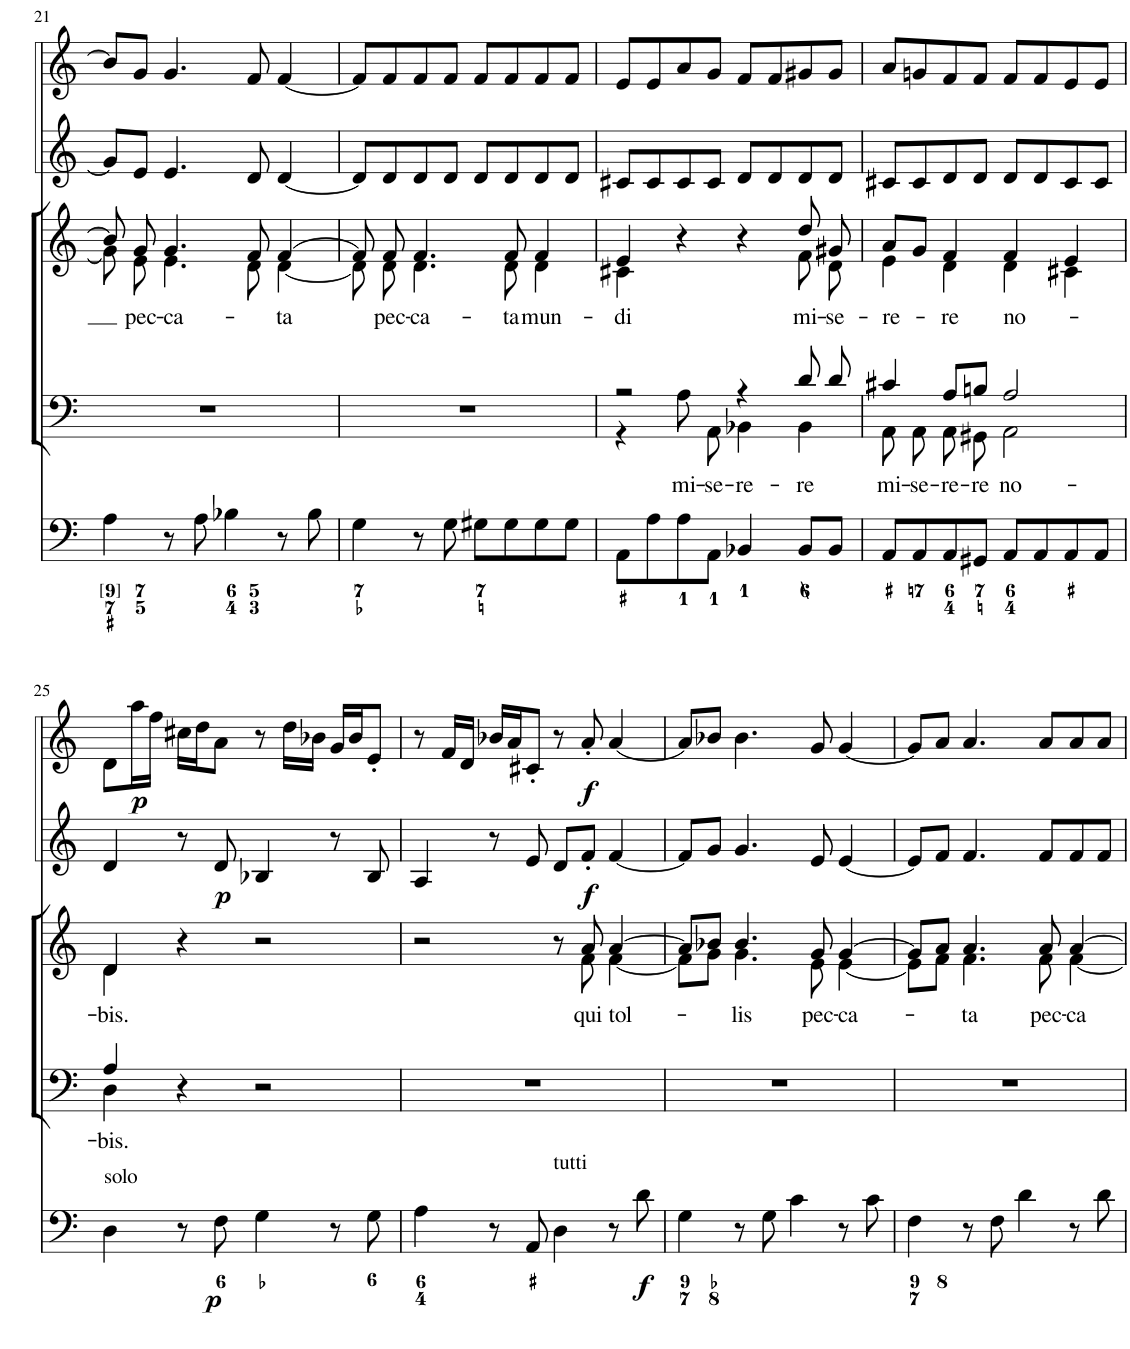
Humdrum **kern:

**kern	**dynam	**kern	**text	**kern	**text	**kern	**dynam	**kern	**dynam
*part5	*part5	*part4	*part4	*part3	*part3	*part2	*part2	*part1	*part1
*staff5	*staff5	*staff4	*staff4	*staff3	*staff3	*staff2	*staff2	*staff1	*staff1
*I"Organ	*	*I"Voice	*	*I"Voice	*	*I"Violin	*	*I"Violini	*
*	*	*	*	*	*	*I'Vln	*	*I'Vln	*
!!LO:PB:g=z
*clefF4	*	*clefF4	*	*clefG2	*	*clefG2	*	*clefG2	*
*k[]	*	*k[]	*	*k[]	*	*k[]	*	*k[]	*
*M4/4	*	*M4/4	*	*M4/4	*	*M4/4	*	*M4/4	*
*met(c)	*	*met(c)	*	*met(c)	*	*met(c)	*	*met(c)	*
=21	=21	=21	=21	=21	=21	=21	=21	=21	=21
*	*	*	*	*^	*	*	*	*	*
4A\	.	1r	.	8b-/]	8g\]	.	8g/L]	.	8b-/L]	.
!	!	!	!	!	!	!LO:LY:b	!	!	!	!
.	.	.	.	8g/	8e\	pec-	8e/J	.	8g/J	.
!	!	!	!	!	!	!LO:LY:b	!	!	!	!
8r	.	.	.	4.g/	4.e\	-ca-	4.e/	.	4.g/	.
8A\	.	.	.	.	.	.	.	.	.	.
4B-X\	.	.	.	.	.	.	.	.	.	.
.	.	.	.	8f/	8d\	.	8d/	.	8f/	.
!	!	!	!	!	!	!LO:LY:b	!	!	!	!
8r	.	.	.	[4f/	[4d\	-ta	[4d/	.	[4f/	.
8B-\	.	.	.	.	.	.	.	.	.	.
=22	=22	=22	=22	=22	=22	=22	=22	=22	=22	=22
4G\	.	1r	.	8f/]	8d\]	.	8d/L]	.	8f/L]	.
!	!	!	!	!	!	!LO:LY:b	!	!	!	!
.	.	.	.	8f/	8d\	pec-	8d/	.	8f/	.
!	!	!	!	!	!	!LO:LY:b	!	!	!	!
8r	.	.	.	4.f/	4.d\	-ca-	8d/	.	8f/	.
8G\	.	.	.	.	.	.	8d/J	.	8f/J	.
8G#X\L	.	.	.	.	.	.	8d/L	.	8f/L	.
!	!	!	!	!	!	!LO:LY:b	!	!	!	!
8G#\	.	.	.	8f/	8d\	-ta	8d/	.	8f/	.
!	!	!	!	!	!	!LO:LY:b	!	!	!	!
8G#\	.	.	.	4f/	4d\	mun-	8d/	.	8f/	.
8G#\J	.	.	.	.	.	.	8d/J	.	8f/J	.
=23	=23	=23	=23	=23	=23	=23	=23	=23	=23	=23
*	*	*^	*	*	*	*	*	*	*	*
!	!	!	!	!	!	!	!LO:LY:b	!	!	!	!
8AA\L	.	2r	4r	.	4e/	4c#X\	-di	8c#X/L	.	8e/L	.
8A\	.	.	.	.	.	.	.	8c#/	.	8e/	.
!	!	!	!	!LO:LY:b	!	!	!	!	!	!	!
8A\	.	.	8A\	mi-	4r	2ryy	.	8c#/	.	8a/	.
!	!	!	!	!LO:LY:b	!	!	!	!	!	!	!
8AA\J	.	.	8AA\	-se-	.	.	.	8c#/J	.	8g/J	.
!	!	!	!	!LO:LY:b	!	!	!	!	!	!	!
4BB-X/	.	4r	4BB-X\	-re-	4r	.	.	8d/L	.	8f/L	.
.	.	.	.	.	.	.	.	8d/	.	8f/	.
!	!	!	!	!LO:LY:b	!	!	!LO:LY:b	!	!	!	!
8BB-/L	.	8d/	4BB-\	-re	8dd/	8f\	mi-	8d/	.	8g#X/	.
!	!	!	!	!	!	!	!LO:LY:b	!	!	!	!
8BB-/J	.	8d/	.	.	8g#X/	8d\	-se-	8d/J	.	8g#/J	.
=24	=24	=24	=24	=24	=24	=24	=24	=24	=24	=24	=24
!	!	!	!	!LO:LY:b	!	!	!LO:LY:b	!	!	!	!
8AA/L	.	4c#X/	8AA\	mi-	8a/L	4e\	-re-	8c#X/L	.	8a/L	.
!	!	!	!	!LO:LY:b	!	!	!	!	!	!	!
8AA/	.	.	8AA\	-se-	8g/J	.	.	8c#/	.	8gn/	.
!	!	!	!	!LO:LY:b	!	!	!LO:LY:b	!	!	!	!
8AA/	.	8A/L	8AA\	-re-	4f/	4d\	-re	8d/	.	8f/	.
!	!	!	!	!LO:LY:b	!	!	!	!	!	!	!
8GG#X/J	.	8Bn/J	8GG#X\	-re	.	.	.	8d/J	.	8f/J	.
!	!	!	!	!LO:LY:b	!	!	!LO:LY:b	!	!	!	!
8AA/L	.	2A/	2AA\	no-	4f/	4d\	no-	8d/L	.	8f/L	.
8AA/	.	.	.	.	.	.	.	8d/	.	8f/	.
8AA/	.	.	.	.	4e/	4c#X\	.	8c#/	.	8e/	.
8AA/J	.	.	.	.	.	.	.	8c#/J	.	8e/J	.
!!LO:LB:g=z
=25	=25	=25	=25	=25	=25	=25	=25	=25	=25	=25	=25
!LO:TX:a:t=solo	!	!	!	!	!	!	!	!	!	!	!
!	!	!	!	!LO:LY:b	!	!	!LO:LY:b	!	!	!	!
4D\	.	4A/	4D\	-bis.	4d/	4d\	-bis.	4d/	.	8d\L	.
!	!	!	!	!	!	!	!	!	!	!	!LO:DY:b
.	.	.	.	.	.	.	.	.	.	16aa\L	p
.	.	.	.	.	.	.	.	.	.	16ff\JJ	.
8r	.	4r	2.ryy	.	4r	2.ryy	.	8r	.	16cc#X\LL	.
.	.	.	.	.	.	.	.	.	.	16dd\J	.
!	!LO:DY:b	!	!	!	!	!	!	!	!LO:DY:b	!	!
8F\	p	.	.	.	.	.	.	8d/	p	8a\J	.
4G\	.	2r	.	.	2r	.	.	4B-X/	.	8r	.
.	.	.	.	.	.	.	.	.	.	16dd\LL	.
.	.	.	.	.	.	.	.	.	.	16b-X\JJ	.
8r	.	.	.	.	.	.	.	8r	.	16g/LL	.
.	.	.	.	.	.	.	.	.	.	16b-/J	.
8G\	.	.	.	.	.	.	.	8B-/	.	8e'/J	.
*	*	*v	*v	*	*	*	*	*	*	*	*
=26	=26	=26	=26	=26	=26	=26	=26	=26	=26	=26
4A\	.	1r	.	2r	8ryy	.	4A/	.	8r	.
*	*	*	*	*v	*v	*	*	*	*	*
.	.	.	.	.	.	.	.	16f/LL	.
.	.	.	.	.	.	.	.	16d/JJ	.
8r	.	.	.	.	.	8r	.	16b-X/LL	.
.	.	.	.	.	.	.	.	16a/J	.
8AA/	.	.	.	.	.	8e/	.	8c#X'/J	.
!LO:TX:a:t=tutti	!	!	!	!	!	!	!	!	!
4D\	.	.	.	8r	.	8d/L	.	8r	.
!	!	!	!	!	!LO:LY:b	!	!LO:DY:b	!	!LO:DY:b
*	*	*	*	*^	*	*	*	*	*
.	.	.	.	8a/	8f\	qui	8f'/J	f	8a'/	f
!	!	!	!	!	!	!LO:LY:b	!	!	!	!
8r	.	.	.	[4a/	[4f\	tol-	[4f/	.	[4a/	.
!	!LO:DY:b	!	!	!	!	!	!	!	!	!
8d\	f	.	.	.	.	.	.	.	.	.
=27	=27	=27	=27	=27	=27	=27	=27	=27	=27	=27
4G\	.	1r	.	8a/L]	8f\L]	.	8f/L]	.	8a/L]	.
.	.	.	.	8b-X/J	8g\J	.	8g/J	.	8b-X/J	.
!	!	!	!	!	!	!LO:LY:b	!	!	!	!
8r	.	.	.	4.b-/	4.g\	-lis	4.g/	.	4.b-\	.
8G\	.	.	.	.	.	.	.	.	.	.
4c\	.	.	.	.	.	.	.	.	.	.
!	!	!	!	!	!	!LO:LY:b	!	!	!	!
.	.	.	.	8g/	8e\	pec-	8e/	.	8g/	.
!	!	!	!	!	!	!LO:LY:b	!	!	!	!
8r	.	.	.	[4g/	[4e\	-ca-	[4e/	.	[4g/	.
8c\	.	.	.	.	.	.	.	.	.	.
=28	=28	=28	=28	=28	=28	=28	=28	=28	=28	=28
4F\	.	1r	.	8g/L]	8e\L]	.	8e/L]	.	8g/L]	.
.	.	.	.	8a/J	8f\J	.	8f/J	.	8a/J	.
!	!	!	!	!	!	!LO:LY:b	!	!	!	!
8r	.	.	.	4.a/	4.f\	-ta	4.f/	.	4.a/	.
8F\	.	.	.	.	.	.	.	.	.	.
4d\	.	.	.	.	.	.	.	.	.	.
!	!	!	!	!	!	!LO:LY:b	!	!	!	!
.	.	.	.	8a/	8f\	pec-	8f/L	.	8a/L	.
!	!	!	!	!	!	!LO:LY:b	!	!	!	!
8r	.	.	.	[4a/	[4f\	-ca	8f/	.	8a/	.
8d\	.	.	.	.	.	.	8f/J	.	8a/J	.
*	*	*	*	*v	*v	*	*	*	*	*
=	=	=	=	=	=	=	=	=	=
*-	*-	*-	*-	*-	*-	*-	*-	*-	*-
